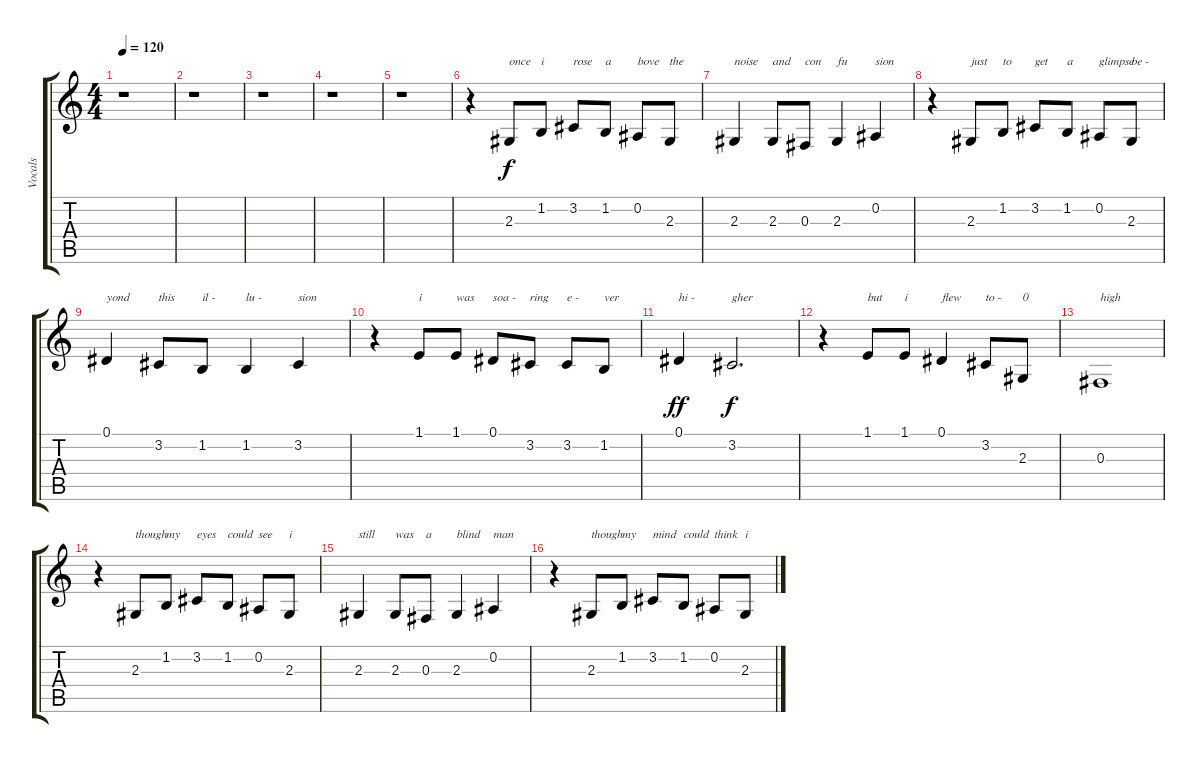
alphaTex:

\track ("Vocals" "Vocals") {instrument altosax}
\staff {score tabs}
\tuning (Eb4 Bb3 Gb3 Db3 Ab2 Eb2) {hide}
\ts (4 4)
\tempo 120
\clef g2
\ks c
r.1{dy mf} |
r.1 |
r.1 |
r.1 |
r.1 |
r.4 2.3.8{txt "once" dy f volume 14 instrument tenorsax} 1.2.8{txt "i"} 3.2.8{txt "rose"} 1.2.8{txt "a"} 0.2.8{txt "bove"} 2.3.8{txt "the"} |
2.3.4{txt "noise"} 2.3.8{txt "and"} 0.3.8{txt "con"} 2.3.4{txt "fu"} 0.2.4{txt "sion"} |
r.4 2.3.8{txt "just" volume 14 instrument tenorsax} 1.2.8{txt "to"} 3.2.8{txt "get"} 1.2.8{txt "a"} 0.2.8{txt "glimpse"} 2.3.8{txt "be -"} |
0.1.4{txt "yond"} 3.2.8{txt "this"} 1.2.8{txt "il -"} 1.2.4{txt "lu -"} 3.2.4{txt "sion"} |
r.4 1.1.8{txt "i"} 1.1.8{txt "was"} 0.1.8{txt "soa -"} 3.2.8{txt "ring"} 3.2.8{txt "e -"} 1.2.8{txt "ver"} |
0.1.4{txt "hi -" dy ff} 3.2.2{d txt "gher" dy f} |
r.4 1.1.8{txt "but"} 1.1.8{txt "i"} 0.1.4{txt "flew"} 3.2.8{txt "to -"} 2.3.8{txt "0"} |
0.3.1{txt "high"} |
r.4 2.3.8{txt "though" volume 14 instrument tenorsax} 1.2.8{txt "my"} 3.2.8{txt "eyes"} 1.2.8{txt "could"} 0.2.8{txt "see"} 2.3.8{txt "i"} |
2.3.4{txt "still"} 2.3.8{txt "was"} 0.3.8{txt "a"} 2.3.4{txt "blind"} 0.2.4{txt "man"} |
r.4 2.3.8{txt "though" volume 14 instrument tenorsax} 1.2.8{txt "my"} 3.2.8{txt "mind"} 1.2.8{txt "could"} 0.2.8{txt "think"} 2.3.8{txt "i"}
